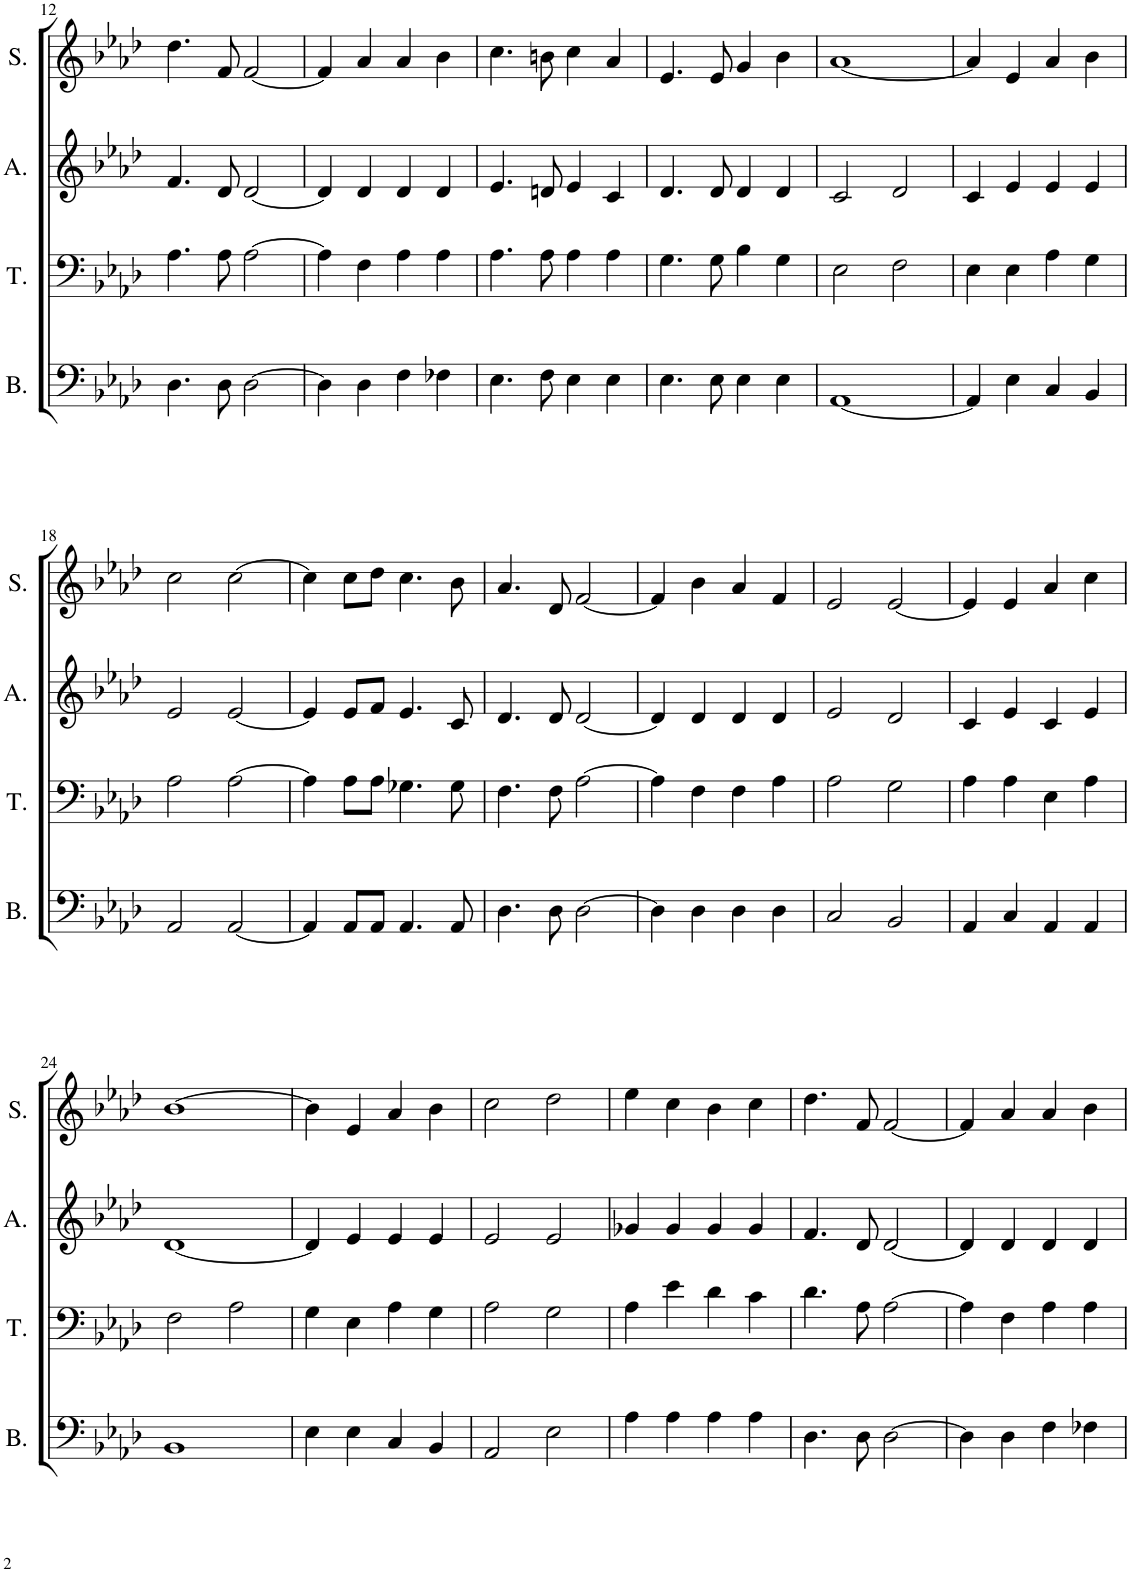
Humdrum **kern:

**kern	**kern	**kern	**kern
*part4	*part3	*part2	*part1
*staff4	*staff3	*staff2	*staff1
*I"Bass	*I"Tenor	*I"Alto	*I"Soprano
*I'B.	*I'T.	*I'A.	*I'S.
!!LO:PB:g=z
*clefF4	*clefF4	*clefG2	*clefG2
*k[b-e-a-d-]	*k[b-e-a-d-]	*k[b-e-a-d-]	*k[b-e-a-d-]
*M4/4	*M4/4	*M4/4	*M4/4
=12	=12	=12	=12
4.D-\	4.A-\	4.f/	4.dd-\
8D-\	8A-\	8d-/	8f/
[2D-\	[2A-\	[2d-/	[2f/
=13	=13	=13	=13
4D-\]	4A-\]	4d-/]	4f/]
4D-\	4F\	4d-/	4a-/
4F\	4A-\	4d-/	4a-/
4F-X\	4A-\	4d-/	4b-\
=14	=14	=14	=14
4.E-\	4.A-\	4.e-/	4.cc\
8F\	8A-\	8dn/	8bn\
4E-\	4A-\	4e-/	4cc\
4E-\	4A-\	4c/	4a-/
=15	=15	=15	=15
4.E-\	4.G\	4.d-/	4.e-/
8E-\	8G\	8d-/	8e-/
4E-\	4B-\	4d-/	4g/
4E-\	4G\	4d-/	4b-\
=16	=16	=16	=16
[1AA-	2E-\	2c/	[1a-
.	2F\	2d-/	.
=17	=17	=17	=17
4AA-/]	4E-\	4c/	4a-/]
4E-\	4E-\	4e-/	4e-/
4C/	4A-\	4e-/	4a-/
4BB-/	4G\	4e-/	4b-\
!!LO:LB:g=z
=18	=18	=18	=18
2AA-/	2A-\	2e-/	2cc\
[2AA-/	[2A-\	[2e-/	[2cc\
=19	=19	=19	=19
4AA-/]	4A-\]	4e-/]	4cc\]
8AA-/L	8A-\L	8e-/L	8cc\L
8AA-/J	8A-\J	8f/J	8dd-\J
4.AA-/	4.G-X\	4.e-/	4.cc\
8AA-/	8G-\	8c/	8b-\
=20	=20	=20	=20
4.D-\	4.F\	4.d-/	4.a-/
8D-\	8F\	8d-/	8d-/
[2D-\	[2A-\	[2d-/	[2f/
=21	=21	=21	=21
4D-\]	4A-\]	4d-/]	4f/]
4D-\	4F\	4d-/	4b-\
4D-\	4F\	4d-/	4a-/
4D-\	4A-\	4d-/	4f/
=22	=22	=22	=22
2C/	2A-\	2e-/	2e-/
2BB-/	2G\	2d-/	[2e-/
=23	=23	=23	=23
4AA-/	4A-\	4c/	4e-/]
4C/	4A-\	4e-/	4e-/
4AA-/	4E-\	4c/	4a-/
4AA-/	4A-\	4e-/	4cc\
!!LO:LB:g=z
=24	=24	=24	=24
1BB-	2F\	[1d-	[1b-
.	2A-\	.	.
=25	=25	=25	=25
4E-\	4G\	4d-/]	4b-\]
4E-\	4E-\	4e-/	4e-/
4C/	4A-\	4e-/	4a-/
4BB-/	4G\	4e-/	4b-\
=26	=26	=26	=26
2AA-/	2A-\	2e-/	2cc\
2E-\	2G\	2e-/	2dd-\
=27	=27	=27	=27
4A-\	4A-\	4g-X/	4ee-\
4A-\	4e-\	4g-/	4cc\
4A-\	4d-\	4g-/	4b-\
4A-\	4c\	4g-/	4cc\
=28	=28	=28	=28
4.D-\	4.d-\	4.f/	4.dd-\
8D-\	8A-\	8d-/	8f/
[2D-\	[2A-\	[2d-/	[2f/
=29	=29	=29	=29
4D-\]	4A-\]	4d-/]	4f/]
4D-\	4F\	4d-/	4a-/
4F\	4A-\	4d-/	4a-/
4F-X\	4A-\	4d-/	4b-\
=	=	=	=
*-	*-	*-	*-
